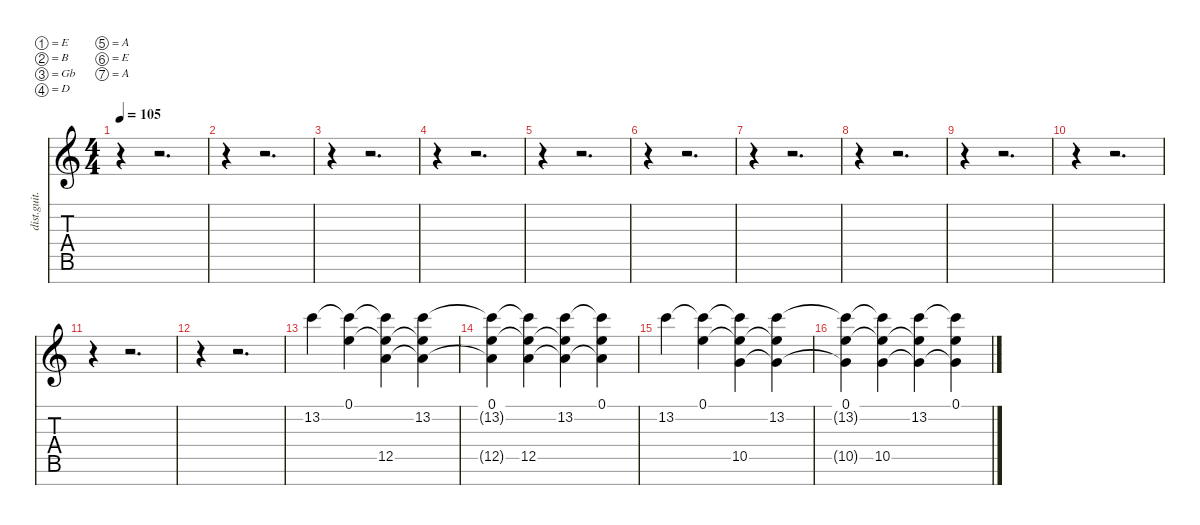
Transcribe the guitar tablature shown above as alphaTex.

\defaultSystemsLayout 4
\hideDynamics
\bracketExtendMode nobrackets
\track ("Clean Guitar 2" "dist.guit.") {instrument distortionguitar}
\staff {score tabs}
\tuning (E4 B3 Gb3 D3 A2 E2 A1)
\ts (4 4)
\beaming (8 2 2 2 2)
\tempo 105
\clef g2
\ks c
r.4{dy mf} r.2{d} |
r.4 r.2{d} |
r.4 r.2{d} |
r.4 r.2{d} |
r.4 r.2{d} |
r.4 r.2{d} |
r.4 r.2{d} |
r.4 r.2{d} |
r.4 r.2{d} |
r.4 r.2{d} |
r.4 r.2{d} |
r.4 r.2{d} |
13.2.4 (0.1 13.2{t}).4 (0.1{t} 13.2{t} 12.5).4 (0.1{t} 13.2 12.5{t}).4 |
(0.1 13.2{t} 12.5{t}).4 (0.1{t} 13.2{t} 12.5).4 (0.1{t} 13.2 12.5{t}).4 (0.1 13.2{t} 12.5{t}).4 |
13.2.4 (0.1 13.2{t}).4 (0.1{t} 13.2{t} 10.5).4 (0.1{t} 13.2 10.5{t}).4 |
(0.1 13.2{t} 10.5{t}).4 (0.1{t} 13.2{t} 10.5).4 (0.1{t} 13.2 10.5{t}).4 (0.1 13.2{t} 10.5{t}).4
